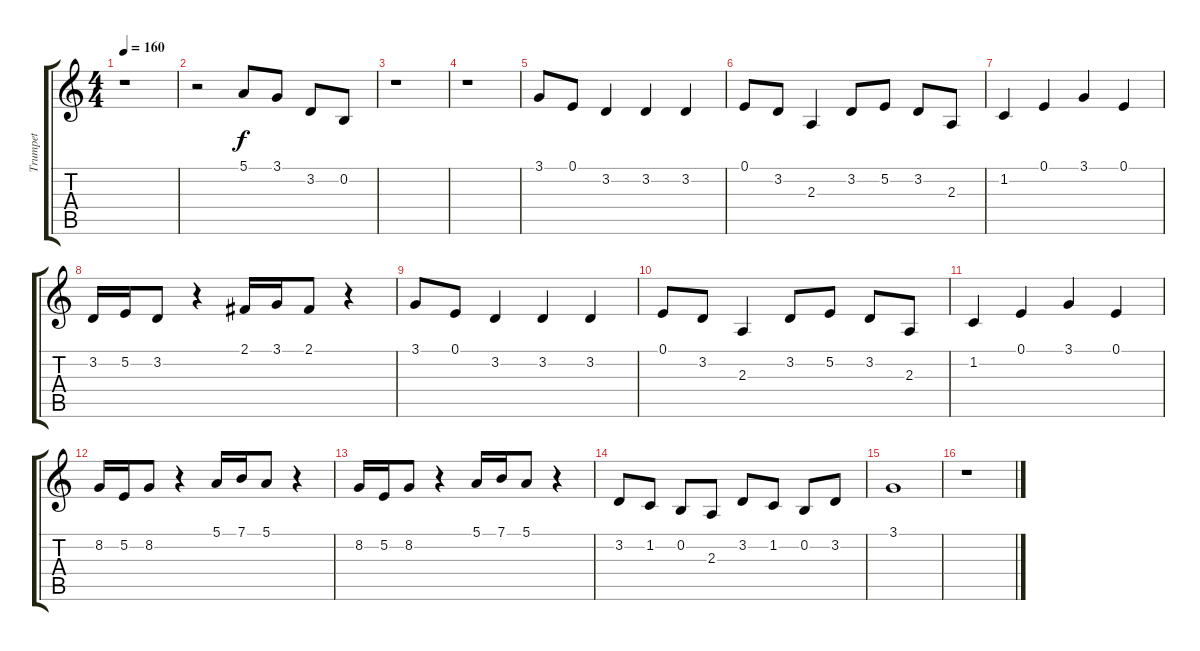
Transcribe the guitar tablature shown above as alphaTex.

\track ("Trumpet" "Trumpet") {instrument trumpet}
\staff {score tabs}
\tuning (E4 B3 G3 D3 A2 E2) {hide}
\ts (4 4)
\tempo 160
\clef g2
\ks c
r.1{dy f} |
r.2 5.1.8 3.1.8 3.2.8 0.2.8 |
r.1 |
r.1 |
3.1.8 0.1.8 3.2.4 3.2.4 3.2.4 |
0.1.8 3.2.8 2.3.4 3.2.8 5.2.8 3.2.8 2.3.8 |
1.2.4 0.1.4 3.1.4 0.1.4 |
3.2.16 5.2.16 3.2.8 r.4 2.1.16 3.1.16 2.1.8 r.4 |
3.1.8 0.1.8 3.2.4 3.2.4 3.2.4 |
0.1.8 3.2.8 2.3.4 3.2.8 5.2.8 3.2.8 2.3.8 |
1.2.4 0.1.4 3.1.4 0.1.4 |
8.2.16 5.2.16 8.2.8 r.4 5.1.16 7.1.16 5.1.8 r.4 |
8.2.16 5.2.16 8.2.8 r.4 5.1.16 7.1.16 5.1.8 r.4 |
3.2.8 1.2.8 0.2.8 2.3.8 3.2.8 1.2.8 0.2.8 3.2.8 |
3.1.1 |
r.1
